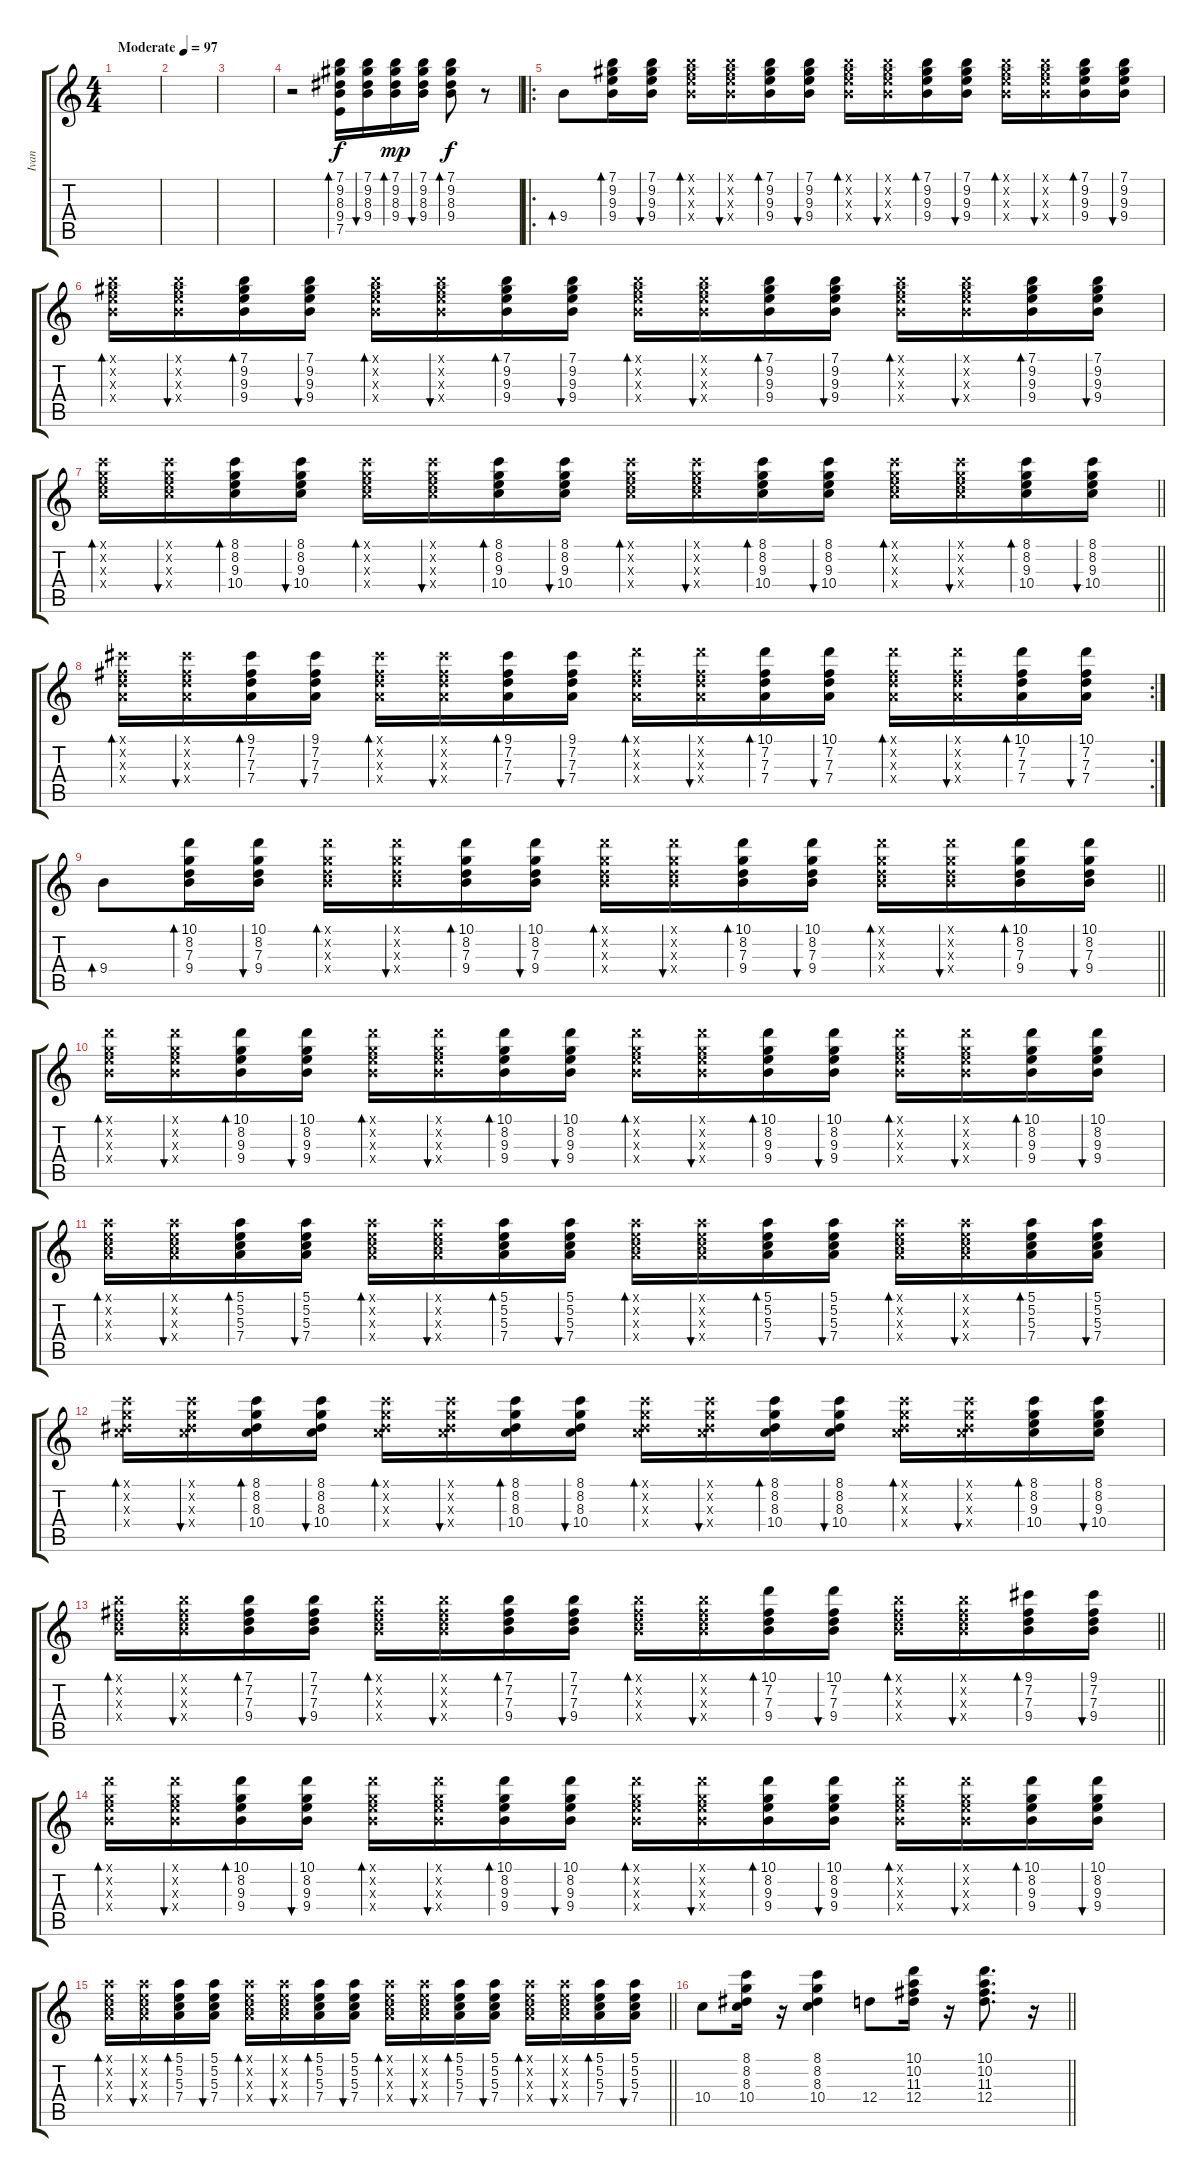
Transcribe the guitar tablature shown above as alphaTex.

\track ("Ivan" "Ivan") {instrument acousticguitarnylon}
\staff {score tabs}
\tuning (E4 B3 G3 D3 A2 E2) {hide}
\ts (4 4)
\tempo (97 "Moderate")
\clef g2
\ks c
|
|
|
r.2 (7.1 9.2 8.3 9.4 7.5).16{bd 120} (7.1 9.2 8.3 9.4).16{bu 120} (7.1 9.2 8.3 9.4).16{bd 120 dy mp} (7.1 9.2 8.3 9.4).16{bu 120} (7.1 9.2 8.3 9.4).8{bd 120 dy f} r.8 |
\ro
9.4.8{bd 60} (7.1 9.2 9.3 9.4).16{bd 60} (7.1 9.2 9.3 9.4).16{bu 60} (7.1{x} 9.2{x} 9.3{x} 9.4{x}).16{bd 60} (7.1{x} 9.2{x} 9.3{x} 9.4{x}).16{bu 60} (7.1 9.2 9.3 9.4).16{bd 60} (7.1 9.2 9.3 9.4).16{bu 60} (7.1{x} 9.2{x} 9.3{x} 9.4{x}).16{bd 60} (7.1{x} 9.2{x} 9.3{x} 9.4{x}).16{bu 60} (7.1 9.2 9.3 9.4).16{bd 60} (7.1 9.2 9.3 9.4).16{bu 60} (7.1{x} 9.2{x} 9.3{x} 9.4{x}).16{bd 60} (7.1{x} 9.2{x} 9.3{x} 9.4{x}).16{bu 60} (7.1 9.2 9.3 9.4).16{bd 60} (7.1 9.2 9.3 9.4).16{bu 60} |
(7.1{x} 9.2{x} 9.3{x} 9.4{x}).16{bd 60} (7.1{x} 9.2{x} 9.3{x} 9.4{x}).16{bu 60} (7.1 9.2 9.3 9.4).16{bd 60} (7.1 9.2 9.3 9.4).16{bu 60} (7.1{x} 9.2{x} 9.3{x} 9.4{x}).16{bd 60} (7.1{x} 9.2{x} 9.3{x} 9.4{x}).16{bu 60} (7.1 9.2 9.3 9.4).16{bd 60} (7.1 9.2 9.3 9.4).16{bu 60} (7.1{x} 9.2{x} 9.3{x} 9.4{x}).16{bd 60} (7.1{x} 9.2{x} 9.3{x} 9.4{x}).16{bu 60} (7.1 9.2 9.3 9.4).16{bd 60} (7.1 9.2 9.3 9.4).16{bu 60} (7.1{x} 9.2{x} 9.3{x} 9.4{x}).16{bd 60} (7.1{x} 9.2{x} 9.3{x} 9.4{x}).16{bu 60} (7.1 9.2 9.3 9.4).16{bd 60} (7.1 9.2 9.3 9.4).16{bu 60} |
\barLineRight lightlight
(8.1{x} 8.2{x} 9.3{x} 10.4{x}).16{bd 60} (8.1{x} 8.2{x} 9.3{x} 10.4{x}).16{bu 60} (8.1 8.2 9.3 10.4).16{bd 60} (8.1 8.2 9.3 10.4).16{bu 60} (8.1{x} 8.2{x} 9.3{x} 10.4{x}).16{bd 60} (8.1{x} 8.2{x} 9.3{x} 10.4{x}).16{bu 60} (8.1 8.2 9.3 10.4).16{bd 60} (8.1 8.2 9.3 10.4).16{bu 60} (8.1{x} 8.2{x} 9.3{x} 10.4{x}).16{bd 60} (8.1{x} 8.2{x} 9.3{x} 10.4{x}).16{bu 60} (8.1 8.2 9.3 10.4).16{bd 60} (8.1 8.2 9.3 10.4).16{bu 60} (8.1{x} 8.2{x} 9.3{x} 10.4{x}).16{bd 60} (8.1{x} 8.2{x} 9.3{x} 10.4{x}).16{bu 60} (8.1 8.2 9.3 10.4).16{bd 60} (8.1 8.2 9.3 10.4).16{bu 60} |
\rc 2
(9.1{x} 7.2{x} 7.3{x} 7.4{x}).16{bd 60} (9.1{x} 7.2{x} 7.3{x} 7.4{x}).16{bu 60} (9.1 7.2 7.3 7.4).16{bd 60} (9.1 7.2 7.3 7.4).16{bu 60} (9.1{x} 7.2{x} 7.3{x} 7.4{x}).16{bd 60} (9.1{x} 7.2{x} 7.3{x} 7.4{x}).16{bu 60} (9.1 7.2 7.3 7.4).16{bd 60} (9.1 7.2 7.3 7.4).16{bu 60} (10.1{x} 7.2{x} 7.3{x} 7.4{x}).16{bd 60} (10.1{x} 7.2{x} 7.3{x} 7.4{x}).16{bu 60} (10.1 7.2 7.3 7.4).16{bd 60} (10.1 7.2 7.3 7.4).16{bu 60} (10.1{x} 7.2{x} 7.3{x} 7.4{x}).16{bd 60} (10.1{x} 7.2{x} 7.3{x} 7.4{x}).16{bu 60} (10.1 7.2 7.3 7.4).16{bd 60} (10.1 7.2 7.3 7.4).16{bu 60} |
\barLineRight lightlight
9.4.8{bd 60} (10.1 8.2 7.3 9.4).16{bd 60} (10.1 8.2 7.3 9.4).16{bu 60} (10.1{x} 8.2{x} 7.3{x} 9.4{x}).16{bd 60} (10.1{x} 8.2{x} 7.3{x} 9.4{x}).16{bu 60} (10.1 8.2 7.3 9.4).16{bd 60} (10.1 8.2 7.3 9.4).16{bu 60} (10.1{x} 8.2{x} 7.3{x} 9.4{x}).16{bd 60} (10.1{x} 8.2{x} 7.3{x} 9.4{x}).16{bu 60} (10.1 8.2 7.3 9.4).16{bd 60} (10.1 8.2 7.3 9.4).16{bu 60} (10.1{x} 8.2{x} 7.3{x} 9.4{x}).16{bd 60} (10.1{x} 8.2{x} 7.3{x} 9.4{x}).16{bu 60} (10.1 8.2 7.3 9.4).16{bd 60} (10.1 8.2 7.3 9.4).16{bu 60} |
(10.1{x} 8.2{x} 9.3{x} 9.4{x}).16{bd 60} (10.1{x} 8.2{x} 9.3{x} 9.4{x}).16{bu 60} (10.1 8.2 9.3 9.4).16{bd 60} (10.1 8.2 9.3 9.4).16{bu 60} (10.1{x} 8.2{x} 9.3{x} 9.4{x}).16{bd 60} (10.1{x} 8.2{x} 9.3{x} 9.4{x}).16{bu 60} (10.1 8.2 9.3 9.4).16{bd 60} (10.1 8.2 9.3 9.4).16{bu 60} (10.1{x} 8.2{x} 9.3{x} 9.4{x}).16{bd 60} (10.1{x} 8.2{x} 9.3{x} 9.4{x}).16{bu 60} (10.1 8.2 9.3 9.4).16{bd 60} (10.1 8.2 9.3 9.4).16{bu 60} (10.1{x} 8.2{x} 9.3{x} 9.4{x}).16{bd 60} (10.1{x} 8.2{x} 9.3{x} 9.4{x}).16{bu 60} (10.1 8.2 9.3 9.4).16{bd 60} (10.1 8.2 9.3 9.4).16{bu 60} |
(5.1{x} 5.2{x} 5.3{x} 7.4{x}).16{bd 60} (5.1{x} 5.2{x} 5.3{x} 7.4{x}).16{bu 60} (5.1 5.2 5.3 7.4).16{bd 60} (5.1 5.2 5.3 7.4).16{bu 60} (5.1{x} 5.2{x} 5.3{x} 7.4{x}).16{bd 60} (5.1{x} 5.2{x} 5.3{x} 7.4{x}).16{bu 60} (5.1 5.2 5.3 7.4).16{bd 60} (5.1 5.2 5.3 7.4).16{bu 60} (5.1{x} 5.2{x} 5.3{x} 7.4{x}).16{bd 60} (5.1{x} 5.2{x} 5.3{x} 7.4{x}).16{bu 60} (5.1 5.2 5.3 7.4).16{bd 60} (5.1 5.2 5.3 7.4).16{bu 60} (5.1{x} 5.2{x} 5.3{x} 7.4{x}).16{bd 60} (5.1{x} 5.2{x} 5.3{x} 7.4{x}).16{bu 60} (5.1 5.2 5.3 7.4).16{bd 60} (5.1 5.2 5.3 7.4).16{bu 60} |
(8.1{x} 8.2{x} 8.3{x} 10.4{x}).16{bd 60} (8.1{x} 8.2{x} 8.3{x} 10.4{x}).16{bu 60} (8.1 8.2 8.3 10.4).16{bd 60} (8.1 8.2 8.3 10.4).16{bu 60} (8.1{x} 8.2{x} 8.3{x} 10.4{x}).16{bd 60} (8.1{x} 8.2{x} 8.3{x} 10.4{x}).16{bu 60} (8.1 8.2 8.3 10.4).16{bd 60} (8.1 8.2 8.3 10.4).16{bu 60} (8.1{x} 8.2{x} 8.3{x} 10.4{x}).16{bd 60} (8.1{x} 8.2{x} 8.3{x} 10.4{x}).16{bu 60} (8.1 8.2 8.3 10.4).16{bd 60} (8.1 8.2 8.3 10.4).16{bu 60} (8.1{x} 8.2{x} 8.3{x} 10.4{x}).16{bd 60} (8.1{x} 8.2{x} 8.3{x} 10.4{x}).16{bu 60} (8.1 8.2 9.3 10.4).16{bd 60} (8.1 8.2 9.3 10.4).16{bu 60} |
\barLineRight lightlight
(7.1{x} 7.2{x} 7.3{x} 9.4{x}).16{bd 60} (7.1{x} 7.2{x} 7.3{x} 9.4{x}).16{bu 60} (7.1 7.2 7.3 9.4).16{bd 60} (7.1 7.2 7.3 9.4).16{bu 60} (7.1{x} 7.2{x} 7.3{x} 9.4{x}).16{bd 60} (7.1{x} 7.2{x} 7.3{x} 9.4{x}).16{bu 60} (7.1 7.2 7.3 9.4).16{bd 60} (7.1 7.2 7.3 9.4).16{bu 60} (7.1{x} 7.2{x} 7.3{x} 9.4{x}).16{bd 60} (7.1{x} 7.2{x} 7.3{x} 9.4{x}).16{bu 60} (10.1 7.2 7.3 9.4).16{bd 60} (10.1 7.2 7.3 9.4).16{bu 60} (7.1{x} 7.2{x} 7.3{x} 9.4{x}).16{bd 60} (7.1{x} 7.2{x} 7.3{x} 9.4{x}).16{bu 60} (9.1 7.2 7.3 9.4).16{bd 60} (9.1 7.2 7.3 9.4).16{bu 60} |
(10.1{x} 8.2{x} 9.3{x} 9.4{x}).16{bd 60} (10.1{x} 8.2{x} 9.3{x} 9.4{x}).16{bu 60} (10.1 8.2 9.3 9.4).16{bd 60} (10.1 8.2 9.3 9.4).16{bu 60} (10.1{x} 8.2{x} 9.3{x} 9.4{x}).16{bd 60} (10.1{x} 8.2{x} 9.3{x} 9.4{x}).16{bu 60} (10.1 8.2 9.3 9.4).16{bd 60} (10.1 8.2 9.3 9.4).16{bu 60} (10.1{x} 8.2{x} 9.3{x} 9.4{x}).16{bd 60} (10.1{x} 8.2{x} 9.3{x} 9.4{x}).16{bu 60} (10.1 8.2 9.3 9.4).16{bd 60} (10.1 8.2 9.3 9.4).16{bu 60} (10.1{x} 8.2{x} 9.3{x} 9.4{x}).16{bd 60} (10.1{x} 8.2{x} 9.3{x} 9.4{x}).16{bu 60} (10.1 8.2 9.3 9.4).16{bd 60} (10.1 8.2 9.3 9.4).16{bu 60} |
\barLineRight lightlight
(5.1{x} 5.2{x} 5.3{x} 7.4{x}).16{bd 60} (5.1{x} 5.2{x} 5.3{x} 7.4{x}).16{bu 60} (5.1 5.2 5.3 7.4).16{bd 60} (5.1 5.2 5.3 7.4).16{bu 60} (5.1{x} 5.2{x} 5.3{x} 7.4{x}).16{bd 60} (5.1{x} 5.2{x} 5.3{x} 7.4{x}).16{bu 60} (5.1 5.2 5.3 7.4).16{bd 60} (5.1 5.2 5.3 7.4).16{bu 60} (5.1{x} 5.2{x} 5.3{x} 7.4{x}).16{bd 60} (5.1{x} 5.2{x} 5.3{x} 7.4{x}).16{bu 60} (5.1 5.2 5.3 7.4).16{bd 60} (5.1 5.2 5.3 7.4).16{bu 60} (5.1{x} 5.2{x} 5.3{x} 7.4{x}).16{bd 60} (5.1{x} 5.2{x} 5.3{x} 7.4{x}).16{bu 60} (5.1 5.2 5.3 7.4).16{bd 60} (5.1 5.2 5.3 7.4).16{bu 60} |
\barLineRight lightlight
10.4.8 (8.1 8.2 8.3 10.4).16 r.16 (8.1 8.2 8.3 10.4).4 12.4.8 (10.1 10.2 11.3 12.4).16 r.16 (10.1 10.2 11.3 12.4).8{d} r.16
